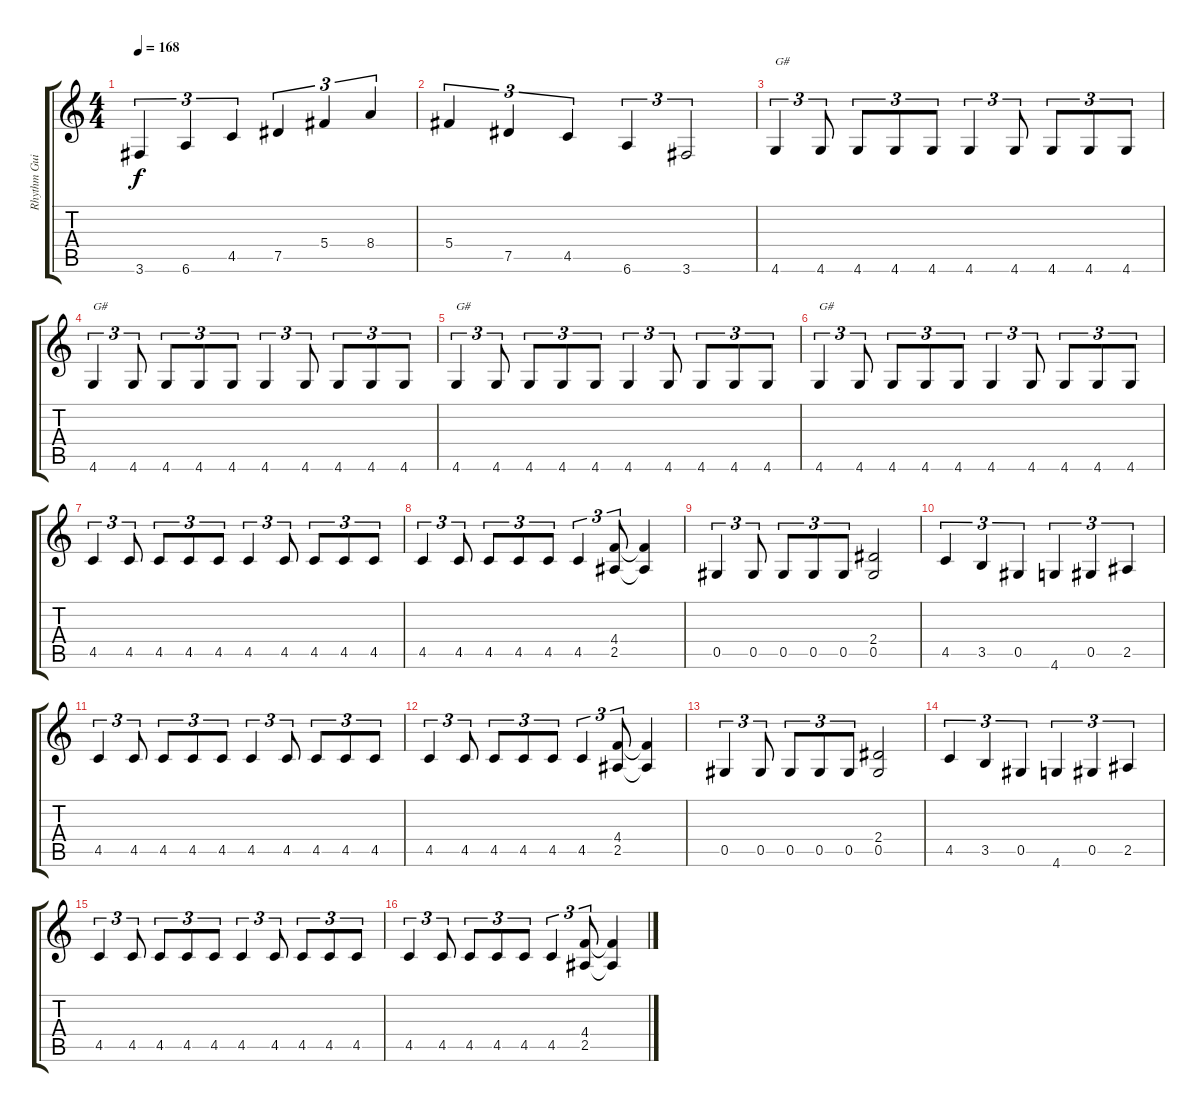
\track ("Rhythm Guitar " "Rhythm Gui") {instrument distortionguitar}
\staff {score tabs}
\tuning (Eb4 Bb3 Gb3 Db3 Ab2 Eb2) {hide}
\ts (4 4)
\tempo 168
\clef g2
\ks c
3.6.4{tu (3 2) dy f} 6.6.4{tu (3 2)} 4.5.4{tu (3 2)} 7.5.4{tu (3 2)} 5.4.4{tu (3 2)} 8.4.4{tu (3 2)} |
5.4.4{tu (3 2)} 7.5.4{tu (3 2)} 4.5.4{tu (3 2)} 6.6.4{tu (3 2)} 3.6.2{tu (3 2)} |
4.6.4{tu (3 2) txt "G#"} 4.6.8{tu (3 2)} 4.6.8{tu (3 2)} 4.6.8{tu (3 2)} 4.6.8{tu (3 2)} 4.6.4{tu (3 2)} 4.6.8{tu (3 2)} 4.6.8{tu (3 2)} 4.6.8{tu (3 2)} 4.6.8{tu (3 2)} |
4.6.4{tu (3 2) txt "G#"} 4.6.8{tu (3 2)} 4.6.8{tu (3 2)} 4.6.8{tu (3 2)} 4.6.8{tu (3 2)} 4.6.4{tu (3 2)} 4.6.8{tu (3 2)} 4.6.8{tu (3 2)} 4.6.8{tu (3 2)} 4.6.8{tu (3 2)} |
4.6.4{tu (3 2) txt "G#"} 4.6.8{tu (3 2)} 4.6.8{tu (3 2)} 4.6.8{tu (3 2)} 4.6.8{tu (3 2)} 4.6.4{tu (3 2)} 4.6.8{tu (3 2)} 4.6.8{tu (3 2)} 4.6.8{tu (3 2)} 4.6.8{tu (3 2)} |
4.6.4{tu (3 2) txt "G#"} 4.6.8{tu (3 2)} 4.6.8{tu (3 2)} 4.6.8{tu (3 2)} 4.6.8{tu (3 2)} 4.6.4{tu (3 2)} 4.6.8{tu (3 2)} 4.6.8{tu (3 2)} 4.6.8{tu (3 2)} 4.6.8{tu (3 2)} |
4.5.4{tu (3 2)} 4.5.8{tu (3 2)} 4.5.8{tu (3 2)} 4.5.8{tu (3 2)} 4.5.8{tu (3 2)} 4.5.4{tu (3 2)} 4.5.8{tu (3 2)} 4.5.8{tu (3 2)} 4.5.8{tu (3 2)} 4.5.8{tu (3 2)} |
4.5.4{tu (3 2)} 4.5.8{tu (3 2)} 4.5.8{tu (3 2)} 4.5.8{tu (3 2)} 4.5.8{tu (3 2)} 4.5.4{tu (3 2)} (4.4 2.5).8{tu (3 2)} (4.4{t} 2.5{t}).4 |
0.5.4{tu (3 2)} 0.5.8{tu (3 2)} 0.5.8{tu (3 2)} 0.5.8{tu (3 2)} 0.5.8{tu (3 2)} (2.4 0.5).2 |
4.5.4{tu (3 2)} 3.5.4{tu (3 2)} 0.5.4{tu (3 2)} 4.6.4{tu (3 2)} 0.5.4{tu (3 2)} 2.5.4{tu (3 2)} |
4.5.4{tu (3 2)} 4.5.8{tu (3 2)} 4.5.8{tu (3 2)} 4.5.8{tu (3 2)} 4.5.8{tu (3 2)} 4.5.4{tu (3 2)} 4.5.8{tu (3 2)} 4.5.8{tu (3 2)} 4.5.8{tu (3 2)} 4.5.8{tu (3 2)} |
4.5.4{tu (3 2)} 4.5.8{tu (3 2)} 4.5.8{tu (3 2)} 4.5.8{tu (3 2)} 4.5.8{tu (3 2)} 4.5.4{tu (3 2)} (4.4 2.5).8{tu (3 2)} (4.4{t} 2.5{t}).4 |
0.5.4{tu (3 2)} 0.5.8{tu (3 2)} 0.5.8{tu (3 2)} 0.5.8{tu (3 2)} 0.5.8{tu (3 2)} (2.4 0.5).2 |
4.5.4{tu (3 2)} 3.5.4{tu (3 2)} 0.5.4{tu (3 2)} 4.6.4{tu (3 2)} 0.5.4{tu (3 2)} 2.5.4{tu (3 2)} |
4.5.4{tu (3 2)} 4.5.8{tu (3 2)} 4.5.8{tu (3 2)} 4.5.8{tu (3 2)} 4.5.8{tu (3 2)} 4.5.4{tu (3 2)} 4.5.8{tu (3 2)} 4.5.8{tu (3 2)} 4.5.8{tu (3 2)} 4.5.8{tu (3 2)} |
4.5.4{tu (3 2)} 4.5.8{tu (3 2)} 4.5.8{tu (3 2)} 4.5.8{tu (3 2)} 4.5.8{tu (3 2)} 4.5.4{tu (3 2)} (4.4 2.5).8{tu (3 2)} (4.4{t} 2.5{t}).4
